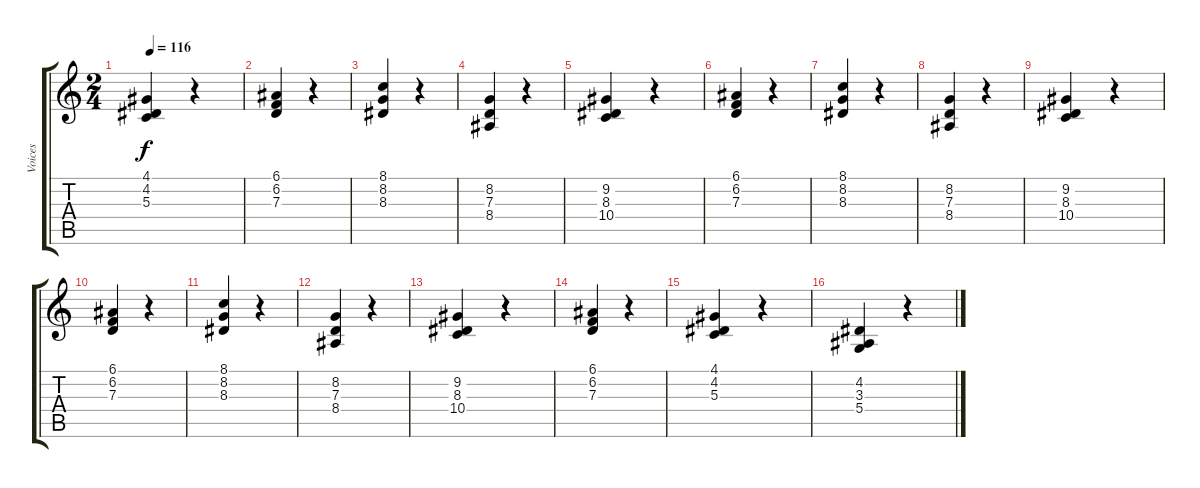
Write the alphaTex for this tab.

\track ("Voices" "Voices") {instrument lead6voice}
\staff {score tabs}
\tuning (E4 B3 G3 D3 A2 E2) {hide}
\ts (2 4)
\tempo 116
\clef g2
\ks c
(4.1 4.2 5.3).4{dy f} r.4 |
(6.1 6.2 7.3).4 r.4 |
(8.1 8.2 8.3).4 r.4 |
(8.2 7.3 8.4).4 r.4 |
(9.2 8.3 10.4).4 r.4 |
(6.1 6.2 7.3).4 r.4 |
(8.1 8.2 8.3).4 r.4 |
(8.2 7.3 8.4).4 r.4 |
(9.2 8.3 10.4).4 r.4 |
(6.1 6.2 7.3).4 r.4 |
(8.1 8.2 8.3).4 r.4 |
(8.2 7.3 8.4).4 r.4 |
(9.2 8.3 10.4).4 r.4 |
(6.1 6.2 7.3).4 r.4 |
(4.1 4.2 5.3).4 r.4 |
(4.2 3.3 5.4).4 r.4
